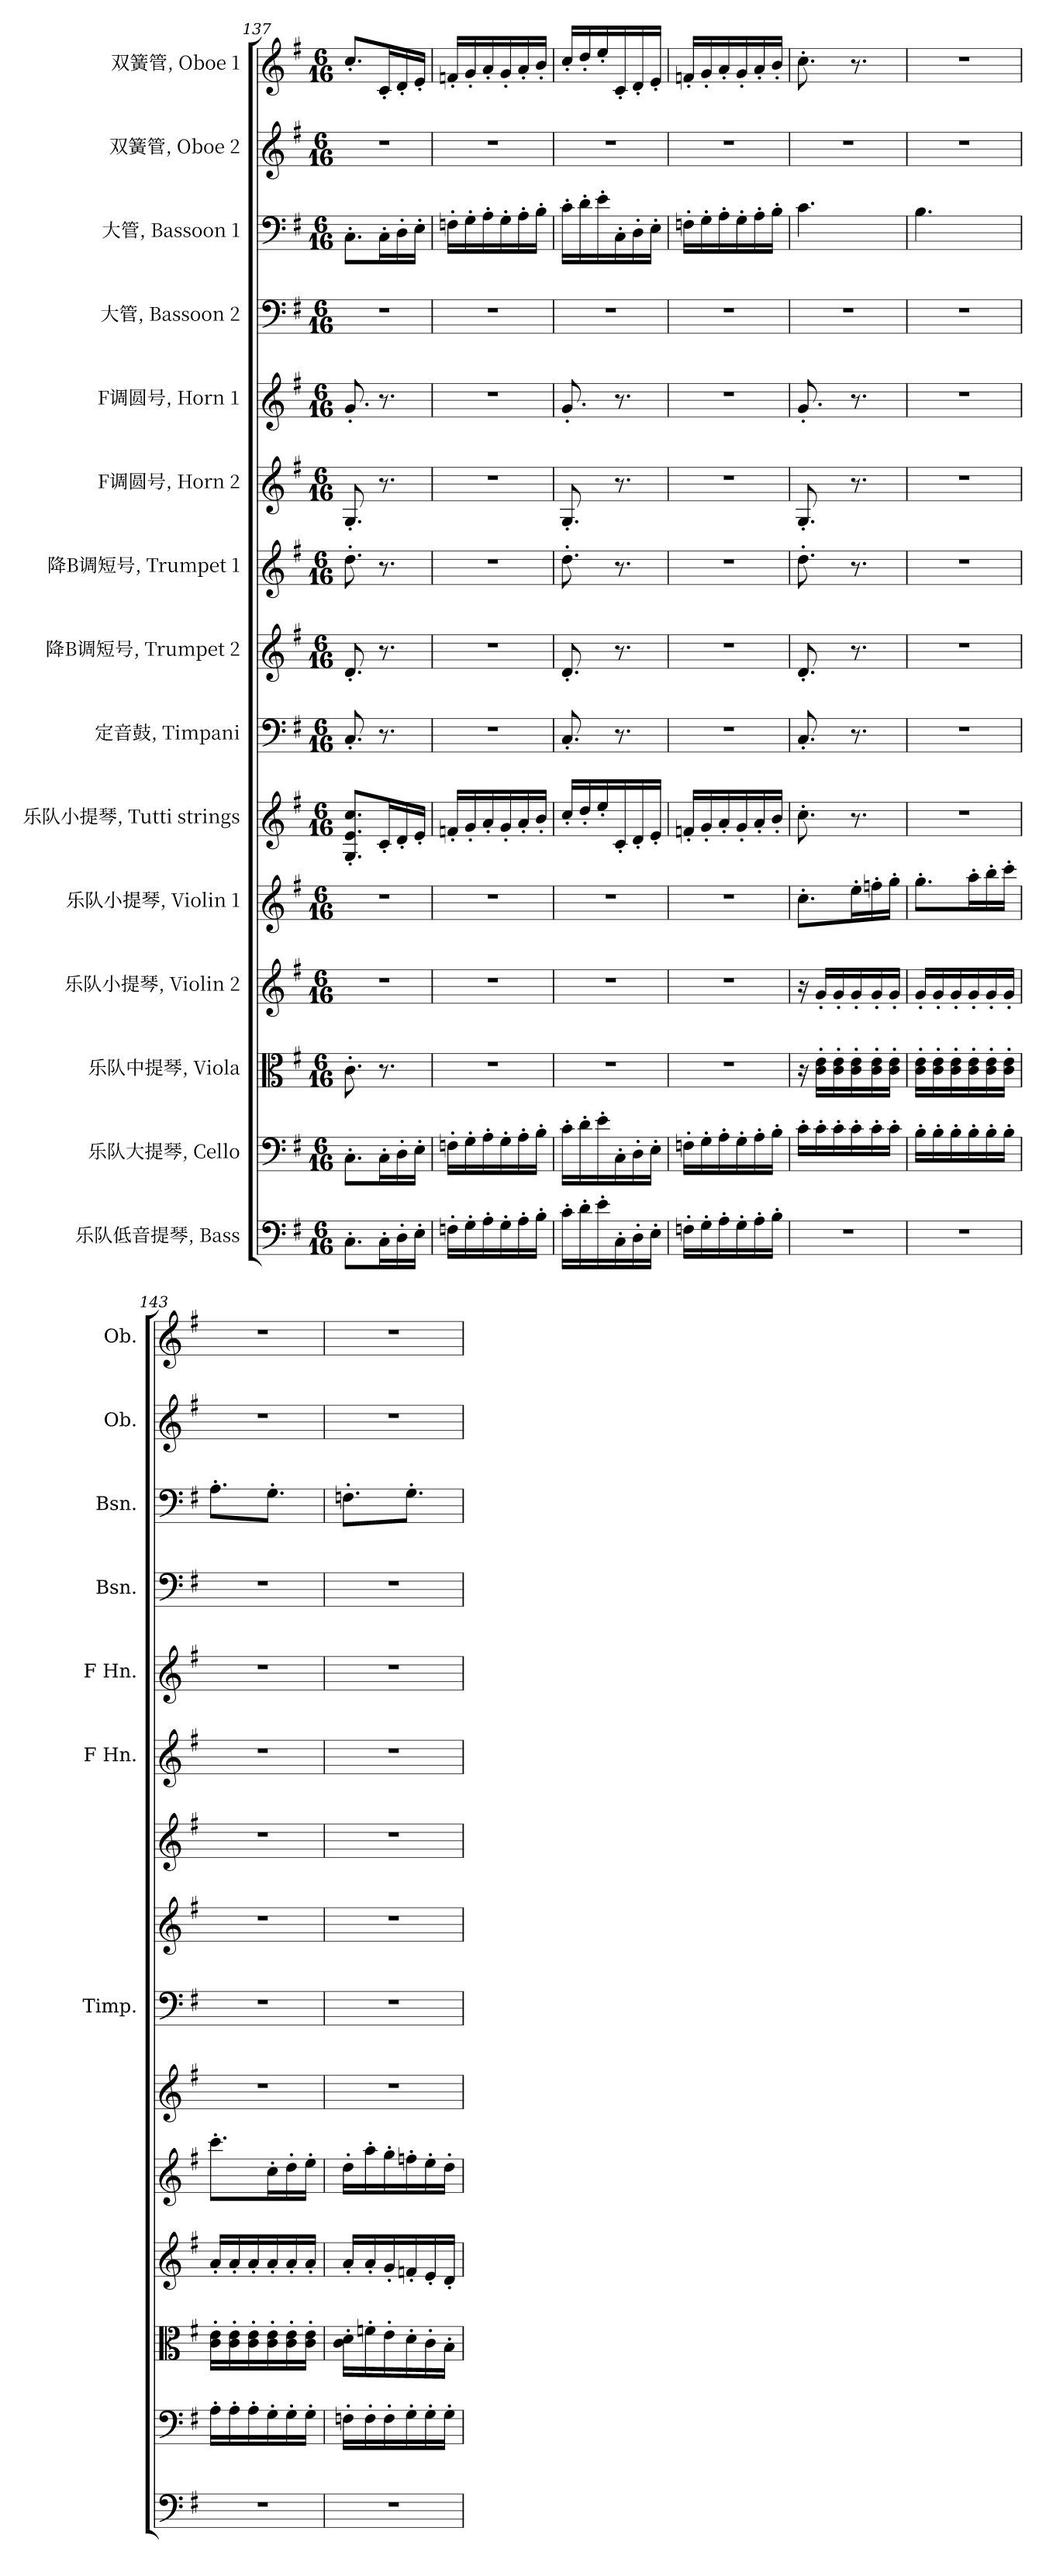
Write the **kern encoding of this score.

**kern	**kern	**kern	**kern	**kern	**kern	**kern	**kern	**kern	**kern	**kern	**kern	**kern	**kern	**kern
*part15	*part14	*part13	*part12	*part11	*part10	*part9	*part8	*part7	*part6	*part5	*part4	*part3	*part2	*part1
*staff15	*staff14	*staff13	*staff12	*staff11	*staff10	*staff9	*staff8	*staff7	*staff6	*staff5	*staff4	*staff3	*staff2	*staff1
*I"乐队低音提琴, Bass	*I"乐队大提琴, Cello	*I"乐队中提琴, Viola	*I"乐队小提琴, Violin 2	*I"乐队小提琴, Violin 1	*I"乐队小提琴, Tutti strings	*I"定音鼓, Timpani	*I"降B调短号, Trumpet 2	*I"降B调短号, Trumpet 1	*I"F调圆号, Horn 2	*I"F调圆号, Horn 1	*I"大管, Bassoon 2	*I"大管, Bassoon 1	*I"双簧管, Oboe 2	*I"双簧管, Oboe 1
*	*	*	*	*	*	*I'Timp.	*	*	*I'F Hn.	*I'F Hn.	*I'Bsn.	*I'Bsn.	*I'Ob.	*I'Ob.
*clefF4	*clefF4	*clefC3	*clefG2	*clefG2	*clefG2	*clefF4	*clefG2	*clefG2	*clefG2	*clefG2	*clefF4	*clefF4	*clefG2	*clefG2
*ITrd7c12	*	*	*	*	*	*	*ITrd1c2	*ITrd1c2	*ITrd4c7	*ITrd4c7	*	*	*	*
*k[f#]	*k[f#]	*k[f#]	*k[f#]	*k[f#]	*k[f#]	*k[f#]	*k[b-]	*k[b-]	*k[]	*k[]	*k[f#]	*k[f#]	*k[f#]	*k[f#]
*M6/16	*M6/16	*M6/16	*M6/16	*M6/16	*M6/16	*M6/16	*M6/16	*M6/16	*M6/16	*M6/16	*M6/16	*M6/16	*M6/16	*M6/16
=137	=137	=137	=137	=137	=137	=137	=137	=137	=137	=137	=137	=137	=137	=137
8.CC'\L	8.C'\L	8.c'\	4.r	4.r	8.G/' 8.e/' 8.cc/'L	8.C'/	8.c'/	8.cc'\	8.C'/	8.c'/	4.r	8.C'\L	4.r	8.cc'/L
*	*	*	*	*	*	*	*	*	*	*	*	*	*	*MM129
16CC'\L	16C'\L	8.r	.	.	16c'/L	8.r	8.r	8.r	8.r	8.r	.	16C'\L	.	16c'/L
16DD'\	16D'\	.	.	.	16d'/	.	.	.	.	.	.	16D'\	.	16d'/
16EE'\JJ	16E'\JJ	.	.	.	16e'/JJ	.	.	.	.	.	.	16E'\JJ	.	16e'/JJ
=138	=138	=138	=138	=138	=138	=138	=138	=138	=138	=138	=138	=138	=138	=138
16FFn'\LL	16Fn'\LL	4.r	4.r	4.r	16fn'/LL	4.r	4.r	4.r	4.r	4.r	4.r	16Fn'\LL	4.r	16fn'/LL
16GG'\	16G'\	.	.	.	16g'/	.	.	.	.	.	.	16G'\	.	16g'/
16AA'\	16A'\	.	.	.	16a'/	.	.	.	.	.	.	16A'\	.	16a'/
16GG'\	16G'\	.	.	.	16g'/	.	.	.	.	.	.	16G'\	.	16g'/
16AA'\	16A'\	.	.	.	16a'/	.	.	.	.	.	.	16A'\	.	16a'/
16BB'\JJ	16B'\JJ	.	.	.	16b'/JJ	.	.	.	.	.	.	16B'\JJ	.	16b'/JJ
!!LO:PB:g=z
=139	=139	=139	=139	=139	=139	=139	=139	=139	=139	=139	=139	=139	=139	=139
16C'\LL	16c'\LL	4.r	4.r	4.r	16cc'/LL	8.C'/	8.c'/	8.cc'\	8.C'/	8.c'/	4.r	16c'\LL	4.r	16cc'/LL
16D'\	16d'\	.	.	.	16dd'/	.	.	.	.	.	.	16d'\	.	16dd'/
*	*	*	*	*	*	*	*	*	*	*	*	*	*	*MM111
16E'\	16e'\	.	.	.	16ee'/	.	.	.	.	.	.	16e'\	.	16ee'/
*	*	*	*	*	*	*	*	*	*	*	*	*	*	*MM129
16CC'\	16C'\	.	.	.	16c'/	8.r	8.r	8.r	8.r	8.r	.	16C'\	.	16c'/
16DD'\	16D'\	.	.	.	16d'/	.	.	.	.	.	.	16D'\	.	16d'/
16EE'\JJ	16E'\JJ	.	.	.	16e'/JJ	.	.	.	.	.	.	16E'\JJ	.	16e'/JJ
=140	=140	=140	=140	=140	=140	=140	=140	=140	=140	=140	=140	=140	=140	=140
16FFn'\LL	16Fn'\LL	4.r	4.r	4.r	16fn'/LL	4.r	4.r	4.r	4.r	4.r	4.r	16Fn'\LL	4.r	16fn'/LL
16GG'\	16G'\	.	.	.	16g'/	.	.	.	.	.	.	16G'\	.	16g'/
16AA'\	16A'\	.	.	.	16a'/	.	.	.	.	.	.	16A'\	.	16a'/
16GG'\	16G'\	.	.	.	16g'/	.	.	.	.	.	.	16G'\	.	16g'/
16AA'\	16A'\	.	.	.	16a'/	.	.	.	.	.	.	16A'\	.	16a'/
*	*	*	*	*	*	*	*	*	*	*	*	*	*	*MM121
16BB'\JJ	16B'\JJ	.	.	.	16b'/JJ	.	.	.	.	.	.	16B'\JJ	.	16b'/JJ
=141	=141	=141	=141	=141	=141	=141	=141	=141	=141	=141	=141	=141	=141	=141
4.r	16c'\LL	16r	16r	8.cc'\L	8.cc'\	8.C'/	8.c'/	8.cc'\	8.C'/	8.c'/	4.r	4.c\	4.r	8.cc'\
.	16c'\	16c\' 16e\'LL	16g'/LL	.	.	.	.	.	.	.	.	.	.	.
.	16c'\	16c\' 16e\'	16g'/	.	.	.	.	.	.	.	.	.	.	.
.	16c'\	16c\' 16e\'	16g'/	16ee'\L	8.r	8.r	8.r	8.r	8.r	8.r	.	.	.	8.r
.	16c'\	16c\' 16e\'	16g'/	16ffn'\	.	.	.	.	.	.	.	.	.	.
.	16c'\JJ	16c\' 16e\'JJ	16g'/JJ	16gg'\JJ	.	.	.	.	.	.	.	.	.	.
=142	=142	=142	=142	=142	=142	=142	=142	=142	=142	=142	=142	=142	=142	=142
*	*	*	*	*	*	*	*	*	*	*	*	*	*	*MM127
4.r	16B'\LL	16c\' 16e\'LL	16g'/LL	8.gg'\L	4.r	4.r	4.r	4.r	4.r	4.r	4.r	4.B\	4.r	4.r
.	16B'\	16c\' 16e\'	16g'/	.	.	.	.	.	.	.	.	.	.	.
.	16B'\	16c\' 16e\'	16g'/	.	.	.	.	.	.	.	.	.	.	.
.	16B'\	16c\' 16e\'	16g'/	16aa'\L	.	.	.	.	.	.	.	.	.	.
.	16B'\	16c\' 16e\'	16g'/	16bb'\	.	.	.	.	.	.	.	.	.	.
.	16B'\JJ	16c\' 16e\'JJ	16g'/JJ	16ccc'\JJ	.	.	.	.	.	.	.	.	.	.
=143	=143	=143	=143	=143	=143	=143	=143	=143	=143	=143	=143	=143	=143	=143
*	*	*	*	*	*	*	*	*	*	*	*	*	*	*MM128
4.r	16A'\LL	16c\' 16e\'LL	16a'/LL	8.ccc'\L	4.r	4.r	4.r	4.r	4.r	4.r	4.r	8.A'\L	4.r	4.r
.	16A'\	16c\' 16e\'	16a'/	.	.	.	.	.	.	.	.	.	.	.
.	16A'\	16c\' 16e\'	16a'/	.	.	.	.	.	.	.	.	.	.	.
.	16G'\	16c\' 16e\'	16a'/	16cc'\L	.	.	.	.	.	.	.	8.G'\J	.	.
.	16G'\	16c\' 16e\'	16a'/	16dd'\	.	.	.	.	.	.	.	.	.	.
.	16G'\JJ	16c\' 16e\'JJ	16a'/JJ	16ee'\JJ	.	.	.	.	.	.	.	.	.	.
!!LO:PB:g=z
=144	=144	=144	=144	=144	=144	=144	=144	=144	=144	=144	=144	=144	=144	=144
4.r	16Fn'\LL	16c\' 16d\'LL	16a'/LL	16dd'\LL	4.r	4.r	4.r	4.r	4.r	4.r	4.r	8.Fn'\L	4.r	4.r
.	16F'\	16fn'\	16a'/	16aa'\	.	.	.	.	.	.	.	.	.	.
.	16F'\	16e'\	16g'/	16gg'\	.	.	.	.	.	.	.	.	.	.
.	16G'\	16d'\	16fn'/	16ffn'\	.	.	.	.	.	.	.	8.G'\J	.	.
.	16G'\	16c'\	16e'/	16ee'\	.	.	.	.	.	.	.	.	.	.
.	16G'\JJ	16B'\JJ	16d'/JJ	16dd'\JJ	.	.	.	.	.	.	.	.	.	.
=	=	=	=	=	=	=	=	=	=	=	=	=	=	=
*-	*-	*-	*-	*-	*-	*-	*-	*-	*-	*-	*-	*-	*-	*-
